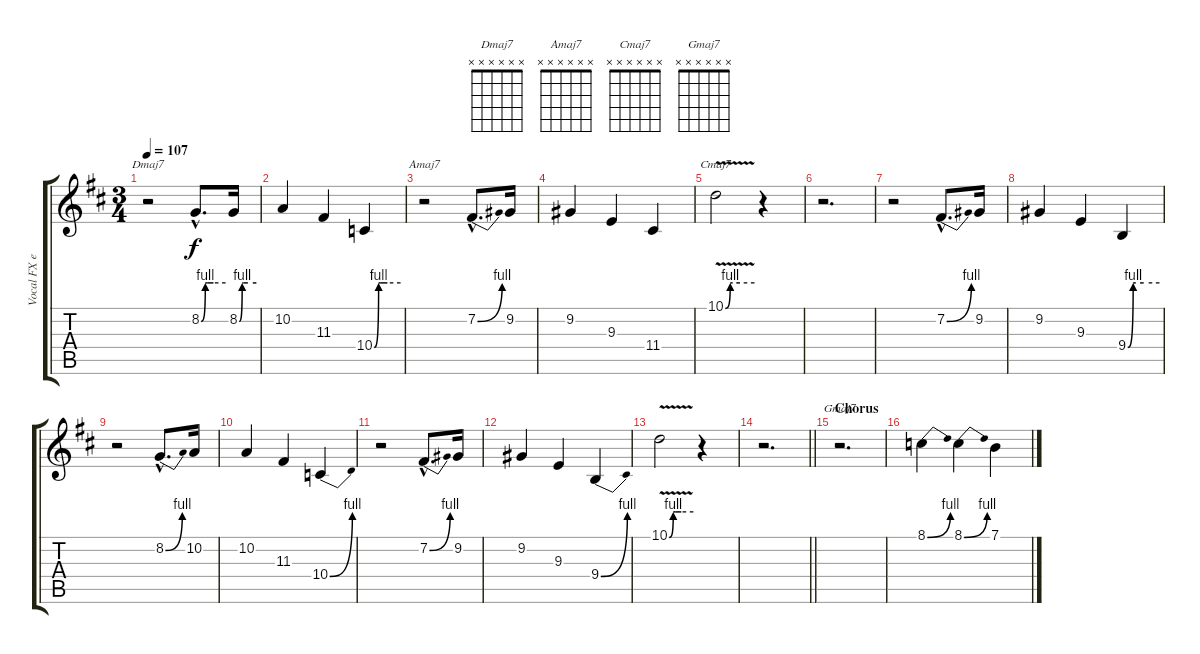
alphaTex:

\track ("Vocal FX echo" "Vocal FX e") {instrument stringensemble1}
\staff {score tabs}
\tuning (E4 B3 G3 D3 A2 E2) {hide}
\chord ("Dmaj7" x x x x x x)
\chord ("Amaj7" x x x x x x)
\chord ("Cmaj7" x x x x x x)
\chord ("Gmaj7" x x x x x x)
\ts (3 4)
\tempo 107
\clef g2
\ks d
r.2{ch "Dmaj7" dy f} 8.2{be (custom 0 0 10 4 15 4 30 4 60 4) hac}.8{d} 8.2{be (custom 0 0 10 4 15 4 30 4 60 4)}.16 |
10.2.4 11.3.4 10.4{be (custom 0 0 10 4 15 4 30 4 60 4)}.4 |
r.2{ch "Amaj7"} 7.2{be (bend 0 0 60 4) hac}.8{d} 9.2.16 |
9.2.4 9.3.4 11.4.4 |
10.1{be (custom 0 0 10 4 15 4 30 4 60 4) v}.2{ch "Cmaj7"} r.4 |
r.2{d} |
r.2 7.2{be (bend 0 0 60 4) hac}.8{d} 9.2.16 |
9.2.4 9.3.4 9.4{be (custom 0 0 10 4 15 4 30 4 60 4)}.4 |
r.2 8.2{be (bend 0 0 60 4) hac}.8{d} 10.2.16 |
10.2.4 11.3.4 10.4{be (bend 0 0 60 4)}.4 |
r.2 7.2{be (bend 0 0 60 4) hac}.8{d} 9.2.16 |
9.2.4 9.3.4 9.4{be (bend 0 0 60 4)}.4 |
10.1{be (custom 0 0 10 4 15 4 30 4 60 4) v}.2 r.4 |
\barLineRight lightlight
r.2{d} |
\section ("" "Chorus")
r.2{d ch "Gmaj7"} |
8.1{be (bend 0 0 60 4)}.4 8.1{be (bend 0 0 60 4)}.4 7.1.4
